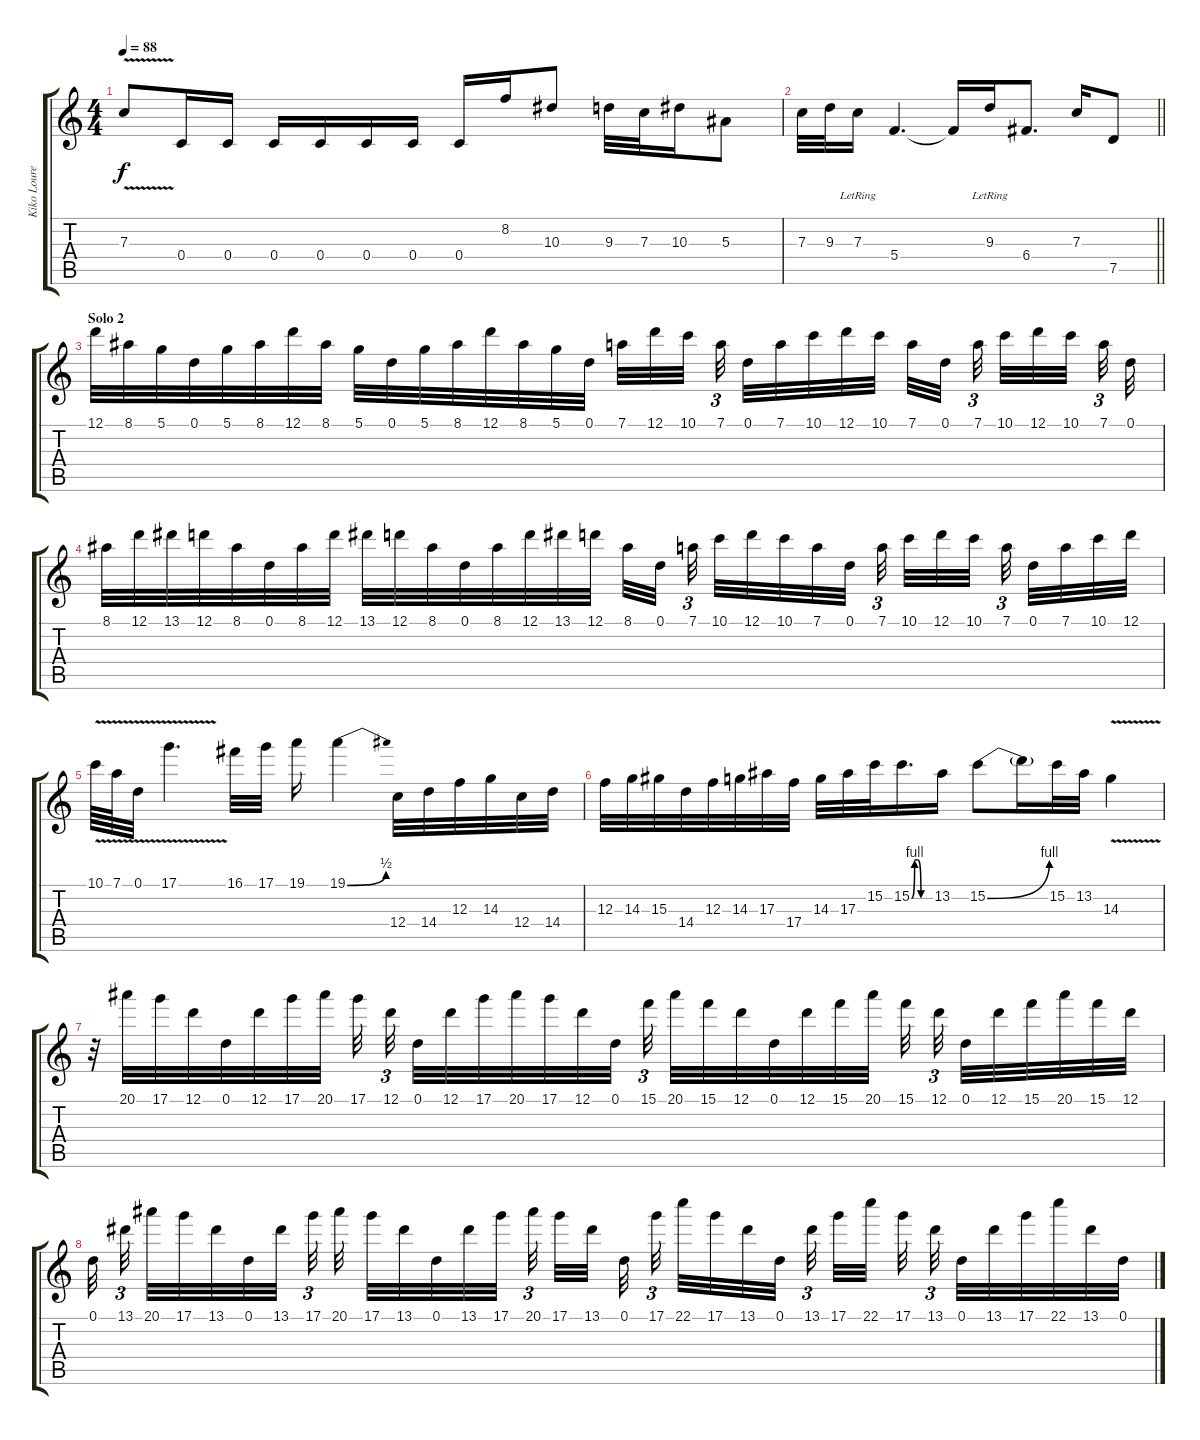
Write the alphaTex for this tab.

\track ("Kiko Loureiro" "Kiko Loure") {instrument distortionguitar}
\staff {score tabs}
\tuning (D4 A3 F3 C3 G2 D2) {hide}
\ts (4 4)
\tempo 88
\clef g2
\ks c
7.3{v}.8{dy f} 0.4.16 0.4.16 0.4.16 0.4.16 0.4.16 0.4.16 0.4.16 8.2.16 10.3.8 9.3.32 7.3.32 10.3.16 5.3.8 |
\barLineRight lightlight
7.3.32 9.3.32 7.3{lr}.16 5.4.4{d} 5.4{t}.16 9.3{lr}.16 6.4.8{d} 7.3.16 7.5.8 |
\section ("" "Solo 2")
12.1.32 8.1.32 5.1.32 0.1.32 5.1.32 8.1.32 12.1.32 8.1.32 5.1.32 0.1.32 5.1.32 8.1.32 12.1.32 8.1.32 5.1.32 0.1.32 7.1.32 12.1.32 10.1.32{beam splitsecondary} 7.1.32{tu (3 2) beam splitsecondary} 0.1.32 7.1.32 10.1.32 12.1.32 10.1.32 7.1.32 0.1.32{beam splitsecondary} 7.1.32{tu (3 2) beam splitsecondary} 10.1.32 12.1.32 10.1.32{beam splitsecondary} 7.1.32{tu (3 2)} 0.1.32 |
8.1.32 12.1.32 13.1.32 12.1.32 8.1.32 0.1.32 8.1.32 12.1.32 13.1.32 12.1.32 8.1.32 0.1.32 8.1.32 12.1.32 13.1.32 12.1.32 8.1.32 0.1.32{beam splitsecondary} 7.1.32{tu (3 2) beam splitsecondary} 10.1.32 12.1.32 10.1.32 7.1.32 0.1.32{beam splitsecondary} 7.1.32{tu (3 2)} 10.1.32 12.1.32 10.1.32{beam splitsecondary} 7.1.32{tu (3 2) beam splitsecondary} 0.1.32 7.1.32 10.1.32 12.1.32 |
10.1{v}.64 7.1{v}.64 0.1{v}.32 17.1{v}.4{d} 16.1.32 17.1.32 19.1.16 19.1{be (bend 0 0 60 2)}.4 12.4.32 14.4.32 12.3.32 14.3.32 12.4.32 14.4.32 |
12.3.32 14.3.32 15.3.32 14.4.32 12.3.32 14.3.32 17.3.32 17.4.32 14.3.32 17.3.32 15.2.32 15.2{be (custom 0 0 10 4 20 4 30 0 60 0)}.16{d} 13.2.16 15.2{be (bend 0 0 60 4)}.8 15.2{t}.16 15.2.32 13.2.32 14.3{v}.4 |
r.32 20.1.32 17.1.32 12.1.32 0.1.32 12.1.32 17.1.32 20.1.32 17.1.32{beam splitsecondary} 12.1.32{tu (3 2) beam splitsecondary} 0.1.32 12.1.32 17.1.32 20.1.32 17.1.32 12.1.32 0.1.32 15.1.32{tu (3 2) beam splitsecondary} 20.1.32 15.1.32 12.1.32 0.1.32 12.1.32 15.1.32 20.1.32 15.1.32{beam splitsecondary} 12.1.32{tu (3 2) beam splitsecondary} 0.1.32 12.1.32 15.1.32 20.1.32 15.1.32 12.1.32 |
0.1.32{beam splitsecondary} 13.1.32{tu (3 2) beam splitsecondary} 20.1.32 17.1.32 13.1.32 0.1.32 13.1.32{beam splitsecondary} 17.1.32{tu (3 2)} 20.1.32 17.1.32 13.1.32 0.1.32 13.1.32 17.1.32{beam splitsecondary} 20.1.32{tu (3 2) beam splitsecondary} 17.1.32 13.1.32 0.1.32{beam splitsecondary} 17.1.32{tu (3 2) beam splitsecondary} 22.1.32 17.1.32 13.1.32 0.1.32{beam splitsecondary} 13.1.32{tu (3 2) beam splitsecondary} 17.1.32 22.1.32 17.1.32{beam splitsecondary} 13.1.32{tu (3 2) beam splitsecondary} 0.1.32 13.1.32 17.1.32 22.1.32 13.1.32 0.1.32
